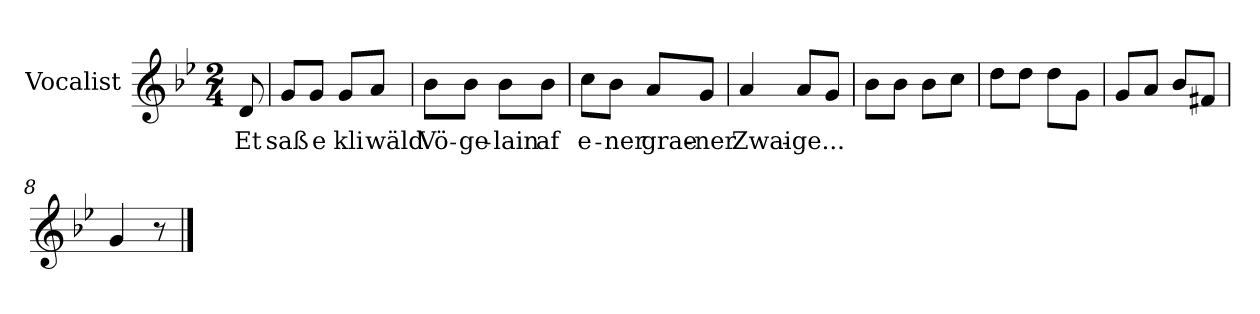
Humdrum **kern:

**kern	**text
*part1	*part1
*staff1	*staff1
*I"Vocalist	*
*k[b-e-]	*
*g:	*
*M2/4	*
=	=
8d	Et
=1	=1
8gL	saß
8gJ	e
8gL	kli
8aJ	wäld
=2	=2
8b-L	Vö-
8b-J	-ge-
8b-L	-lain
8b-J	af
=3	=3
8ccL	e-
8b-J	-ner
8aL	grae-
8gJ	-ner
=4	=4
4a	Zwai-
8aL	-ge...
8gJ	.
=5	=5
8b-L	.
8b-J	.
8b-L	.
8ccJ	.
=6	=6
8ddL	.
8ddJ	.
8ddL	.
8gJ	.
=7	=7
8gL	.
8aJ	.
8b-L	.
8f#XJ	.
=8	=8
4g	.
8r	.
==	==
*-	*-
